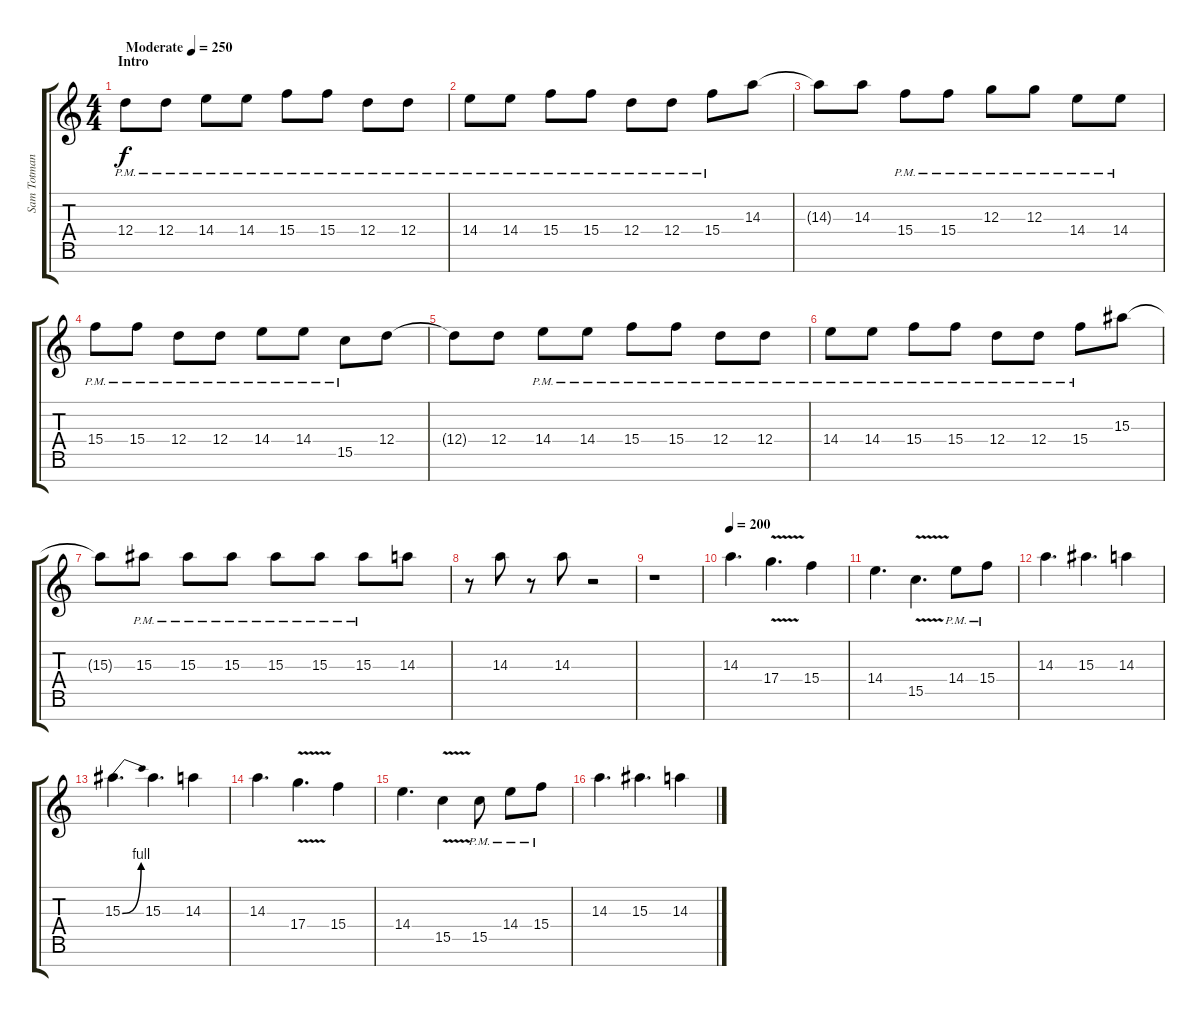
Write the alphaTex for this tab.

\track ("Sam Totman | Lead" "Sam Totman") {instrument overdrivenguitar}
\staff {score tabs}
\tuning (E4 B3 G3 D3 A2 E2 B1) {hide}
\ts (4 4)
\section ("" "Intro")
\tempo (250 "Moderate")
\clef g2
\ks c
12.4{pm}.8{dy f instrument overdrivenguitar} 12.4{pm}.8 14.4{pm}.8 14.4{pm}.8 15.4{pm}.8 15.4{pm}.8 12.4{pm}.8 12.4{pm}.8 |
14.4{pm}.8 14.4{pm}.8 15.4{pm}.8 15.4{pm}.8 12.4{pm}.8 12.4{pm}.8 15.4{pm}.8 14.3.8 |
14.3{t}.8 14.3.8 15.4{pm}.8 15.4{pm}.8 12.3{pm}.8 12.3{pm}.8 14.4{pm}.8 14.4{pm}.8 |
15.4{pm}.8 15.4{pm}.8 12.4{pm}.8 12.4{pm}.8 14.4{pm}.8 14.4{pm}.8 15.5{pm}.8 12.4.8 |
12.4{t}.8 12.4.8 14.4{pm}.8 14.4{pm}.8 15.4{pm}.8 15.4{pm}.8 12.4{pm}.8 12.4{pm}.8 |
14.4{pm}.8 14.4{pm}.8 15.4{pm}.8 15.4{pm}.8 12.4{pm}.8 12.4{pm}.8 15.4{pm}.8 15.3.8 |
15.3{t}.8 15.3{pm}.8 15.3{pm}.8 15.3{pm}.8 15.3{pm}.8 15.3{pm}.8 15.3{pm}.8 14.3.8 |
r.8 14.3.8 r.8 14.3.8 r.2 |
r.1 |
\tempo 200
14.3.4{d} 17.4{v}.4{d} 15.4.4 |
14.4.4{d} 15.5{v}.4{d} 14.4{pm}.8 15.4{pm}.8 |
14.3.4{d} 15.3.4{d} 14.3.4 |
15.3{be (bend 0 0 60 4)}.4{d} 15.3.4{d} 14.3.4 |
14.3.4{d} 17.4{v}.4{d} 15.4.4 |
14.4.4{d} 15.5{v}.4 15.5{pm}.8 14.4{pm}.8 15.4{pm}.8 |
14.3.4{d} 15.3.4{d} 14.3.4
